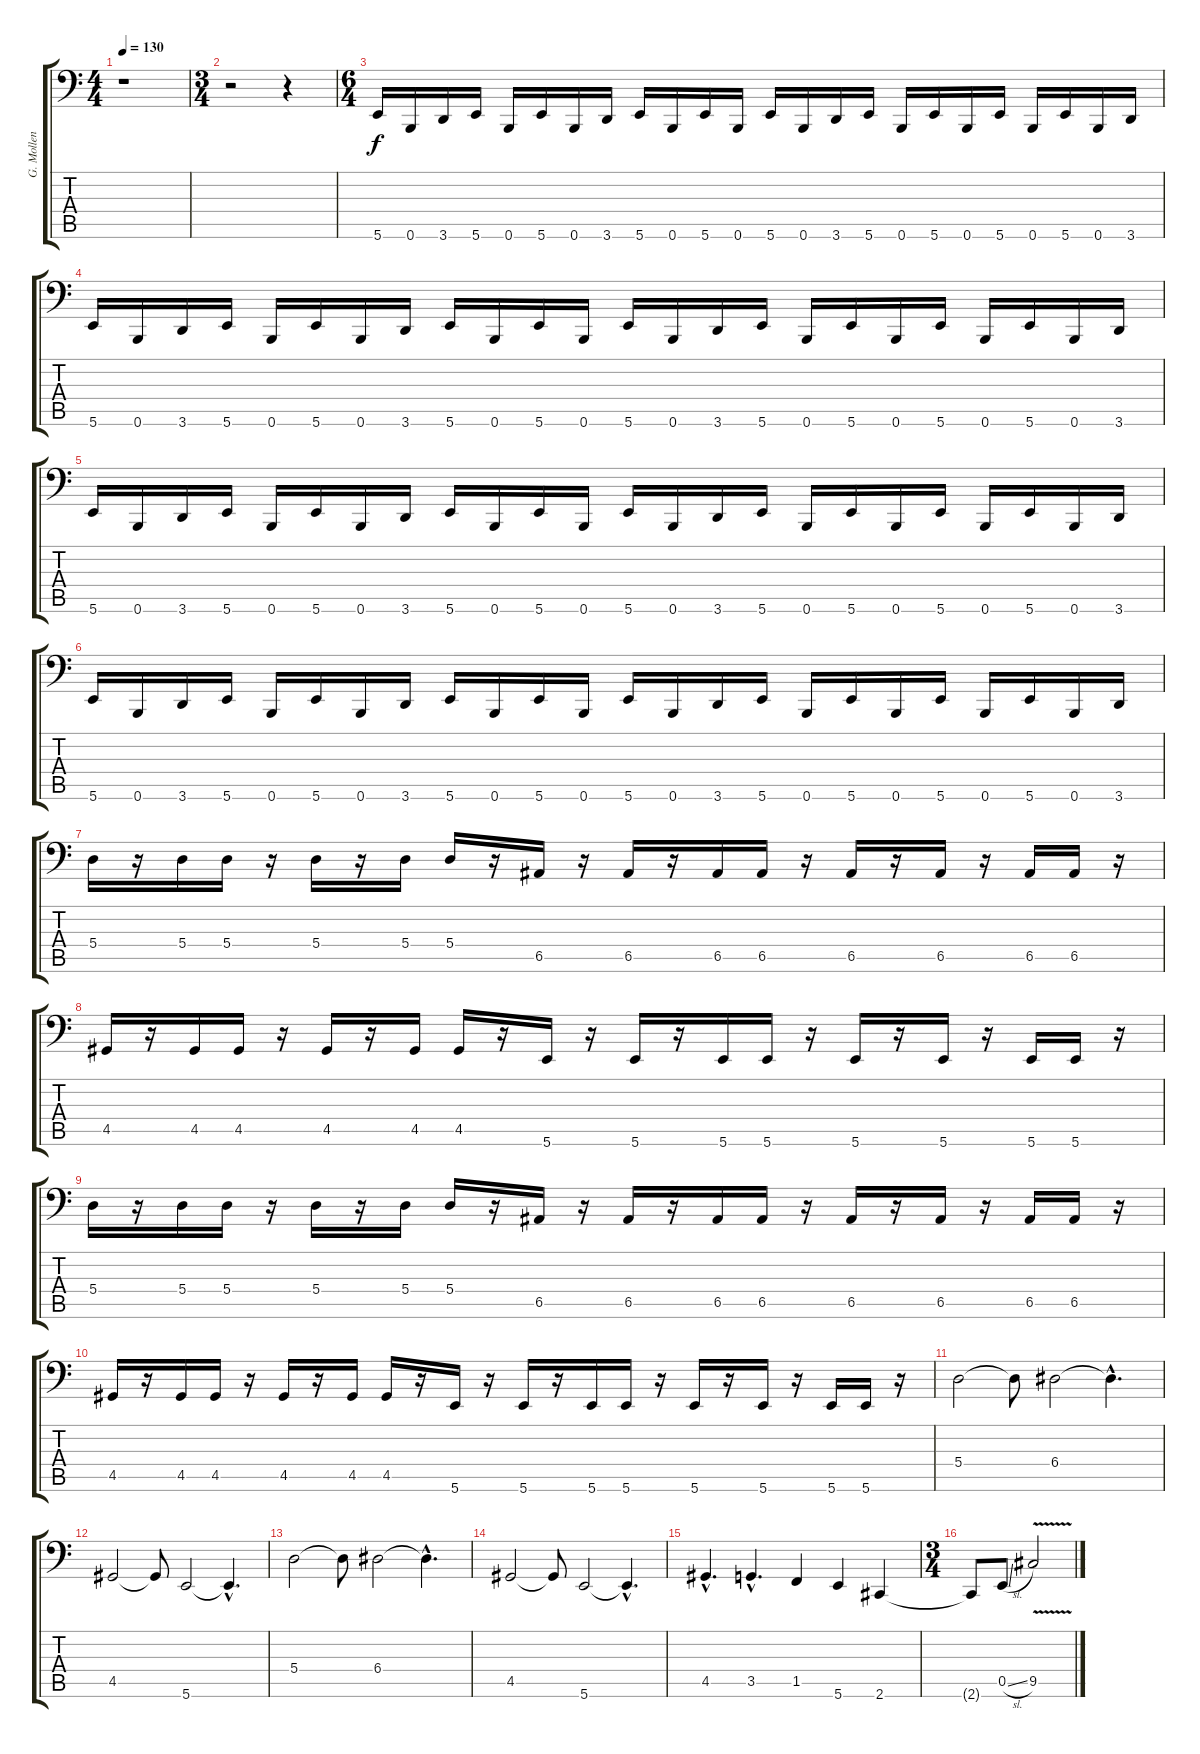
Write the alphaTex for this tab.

\track ("G. Mollen - Bass" "G. Mollen ") {instrument electricbassfinger}
\staff {score tabs}
\tuning (C3 G2 D2 A1 E1 B0) {hide}
\ts (4 4)
\tempo 130
\clef f4
\ks c
r.1{dy f instrument electricbassfinger} |
\ts (3 4)
r.2 r.4 |
\ts (6 4)
5.6.16 0.6.16 3.6.16 5.6.16 0.6.16 5.6.16 0.6.16 3.6.16 5.6.16 0.6.16 5.6.16 0.6.16 5.6.16 0.6.16 3.6.16 5.6.16 0.6.16 5.6.16 0.6.16 5.6.16 0.6.16 5.6.16 0.6.16 3.6.16 |
5.6.16 0.6.16 3.6.16 5.6.16 0.6.16 5.6.16 0.6.16 3.6.16 5.6.16 0.6.16 5.6.16 0.6.16 5.6.16 0.6.16 3.6.16 5.6.16 0.6.16 5.6.16 0.6.16 5.6.16 0.6.16 5.6.16 0.6.16 3.6.16 |
5.6.16 0.6.16 3.6.16 5.6.16 0.6.16 5.6.16 0.6.16 3.6.16 5.6.16 0.6.16 5.6.16 0.6.16 5.6.16 0.6.16 3.6.16 5.6.16 0.6.16 5.6.16 0.6.16 5.6.16 0.6.16 5.6.16 0.6.16 3.6.16 |
5.6.16 0.6.16 3.6.16 5.6.16 0.6.16 5.6.16 0.6.16 3.6.16 5.6.16 0.6.16 5.6.16 0.6.16 5.6.16 0.6.16 3.6.16 5.6.16 0.6.16 5.6.16 0.6.16 5.6.16 0.6.16 5.6.16 0.6.16 3.6.16 |
5.4.16 r.16 5.4.16 5.4.16 r.16 5.4.16 r.16 5.4.16 5.4.16 r.16 6.5.16 r.16 6.5.16 r.16 6.5.16 6.5.16 r.16 6.5.16 r.16 6.5.16 r.16 6.5.16 6.5.16 r.16 |
4.5.16 r.16 4.5.16 4.5.16 r.16 4.5.16 r.16 4.5.16 4.5.16 r.16 5.6.16 r.16 5.6.16 r.16 5.6.16 5.6.16 r.16 5.6.16 r.16 5.6.16 r.16 5.6.16 5.6.16 r.16 |
5.4.16 r.16 5.4.16 5.4.16 r.16 5.4.16 r.16 5.4.16 5.4.16 r.16 6.5.16 r.16 6.5.16 r.16 6.5.16 6.5.16 r.16 6.5.16 r.16 6.5.16 r.16 6.5.16 6.5.16 r.16 |
4.5.16 r.16 4.5.16 4.5.16 r.16 4.5.16 r.16 4.5.16 4.5.16 r.16 5.6.16 r.16 5.6.16 r.16 5.6.16 5.6.16 r.16 5.6.16 r.16 5.6.16 r.16 5.6.16 5.6.16 r.16 |
5.4.2 5.4{t}.8 6.4.2 6.4{hac t}.4{d} |
4.5.2 4.5{t}.8 5.6.2 5.6{hac t}.4{d} |
5.4.2 5.4{t}.8 6.4.2 6.4{hac t}.4{d} |
4.5.2 4.5{t}.8 5.6.2 5.6{hac t}.4{d} |
4.5{hac}.4{d} 3.5{hac}.4{d} 1.5.4 5.6.4 2.6.4 |
\ts (3 4)
2.6{t}.8 0.5{sl}.8 9.5{v}.2
